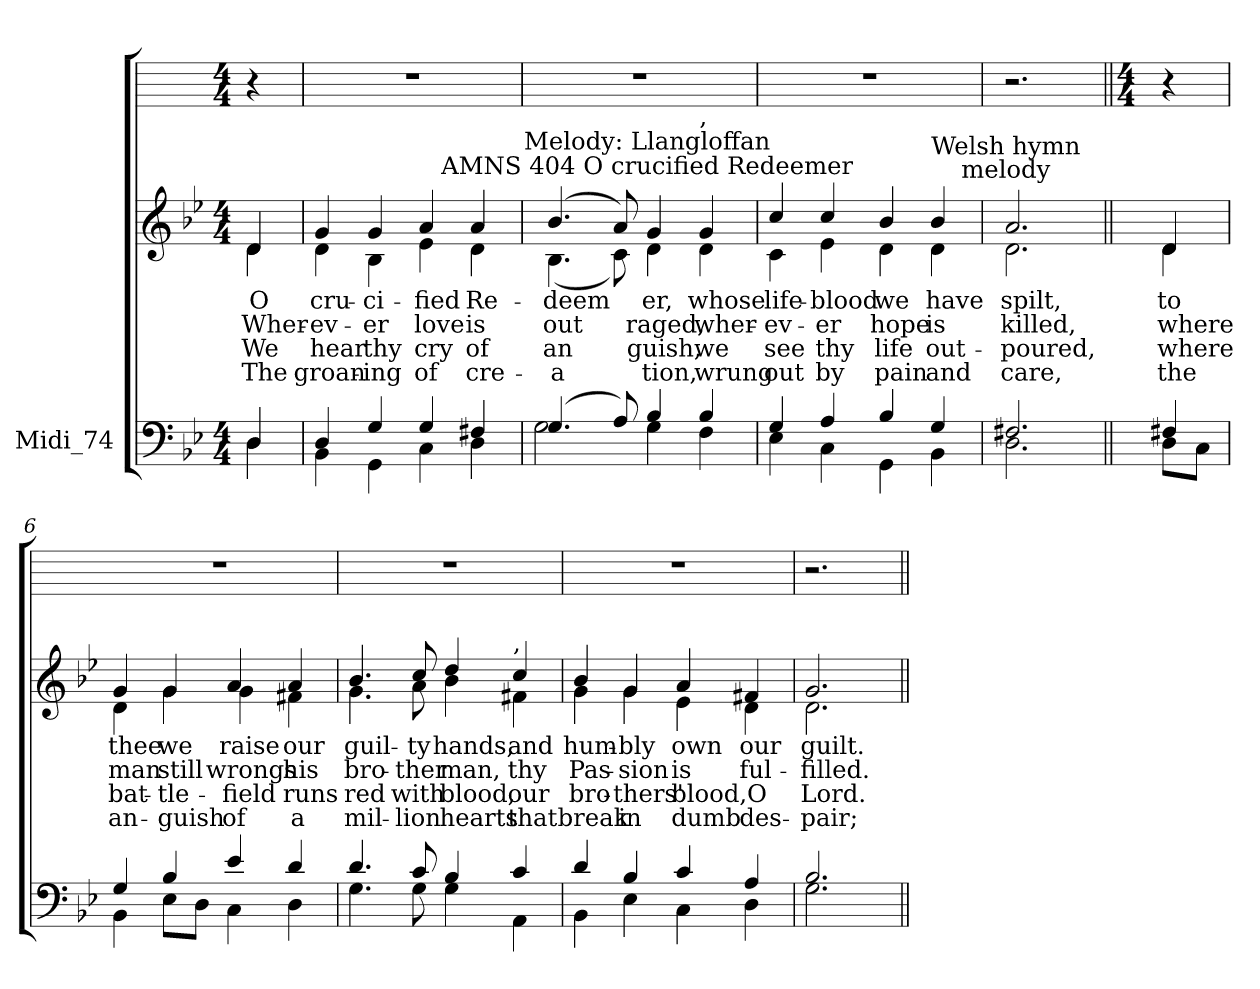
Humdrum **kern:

**kern	**kern	**text	**text	**text	**text	**kern
*part3	*part2	*part2	*part2	*part2	*part2	*part1
*staff3	*staff2	*staff2	*staff2	*staff2	*staff2	*staff1
*I"Midi_74	*	*	*	*	*	*
*clefF4	*clefG2	*	*	*	*	*
*k[b-e-]	*k[b-e-]	*	*	*	*	*
*B-:	*B-:	*	*	*	*	*
*M4/4	*M4/4	*	*	*	*	*M4/4
=	=	=	=	=	=	=
*^	*	*	*	*	*	*
!	!	!LO:TX:a:cj:t=Timothy Rees\n(1874-1939)	!	!	!	!	!
!	!	!	!LO:LY:b	!LO:LY:b	!LO:LY:b	!LO:LY:b	!
*	*	*^	*	*	*	*	*
4D/	4D\	4d/	4d\	O	Wher-	-We	The	4r
=1	=1	=1	=1	=1	=1	=1	=1	=1
!	!	!	!	!LO:LY:b	!LO:LY:b	!LO:LY:b	!LO:LY:b	!
4D/	4BB-\	4g/	4d\	cru-	-ev-	-hear	groan-	1r
!	!	!	!	!LO:LY:b	!LO:LY:b	!LO:LY:b	!LO:LY:b	!
4G/	4GG\	4g/	4B-\	-ci-	-er	thy	ing	.
!	!	!	!	!LO:LY:b	!LO:LY:b	!LO:LY:b	!LO:LY:b	!
4G/	4C\	4a/	4e-\	fied	love	cry	of	.
!	!	!	!	!LO:LY:b	!LO:LY:b	!LO:LY:b	!LO:LY:b	!
4F#X/	4D\	4a/	4d\	Re-	-is	of	cre-	.
=2	=2	=2	=2	=2	=2	=2	=2	=2
!	!	!	!	!LO:LY:b	!LO:LY:b	!LO:LY:b	!LO:LY:b	!
(>4.G/	2G\	(>4.b-/	(<4.B-\	-deem	out	an	a	1r
8A/)	.	8a/)	8c\)	.	.	.	.	.
!	!	!LO:TX:a:cj:t=AMNS 404 O crucified Redeemer	!	!	!	!	!	!
!	!	!LO:TX:a:cj:t=Melody&colon; Llangloffan	!	!	!	!	!	!
!	!	!	!	!LO:LY:b	!LO:LY:b	!LO:LY:b	!LO:LY:b	!
4B-/	4G\	4g/	4d\	er,	raged,	guish,	tion,	.
!	!	!LO:TX:a:t=,	!	!	!	!	!	!
!	!	!	!	!LO:LY:b	!LO:LY:b	!LO:LY:b	!LO:LY:b	!
4B-/	4F\	4g/	4d\	whose	wher-	-we	wrung	.
=3	=3	=3	=3	=3	=3	=3	=3	=3
!	!	!	!	!LO:LY:b	!LO:LY:b	!LO:LY:b	!LO:LY:b	!
4G/	4E-\	4cc/	4c\	life-	-ev-	-see	out	1r
!	!	!	!	!LO:LY:b	!LO:LY:b	!LO:LY:b	!LO:LY:b	!
4A/	4C\	4cc/	4e-\	blood	er	thy	by	.
!	!	!	!	!LO:LY:b	!LO:LY:b	!LO:LY:b	!LO:LY:b	!
4B-/	4GG\	4b-/	4d\	we	hope	life	pain	.
!	!	!	!	!LO:LY:b	!LO:LY:b	!LO:LY:b	!LO:LY:b	!
4G/	4BB-\	4b-/	4d\	have	is	out-	-and	.
=4	=4	=4	=4	=4	=4	=4	=4	=4
!	!	!LO:TX:a:cj:t=Welsh hymn\nmelody	!	!	!	!	!	!
!	!	!	!	!LO:LY:b	!LO:LY:b	!LO:LY:b	!LO:LY:b	!
2.F#X/	2.D\	2.a/	2.d\	spilt,	killed,	poured,	care,	2.r
!!LO:LB:g=z
=5||	=5||	=5||	=5||	=5||	=5||	=5||	=5||	=5||
*	*	*	*	*	*	*	*	*M4/4
!	!	!	!	!LO:LY:b	!LO:LY:b	!LO:LY:b	!LO:LY:b	!
4F#X/	8D\L	4d/	4d\	to	where	where	the	4r
.	8C\J	.	.	.	.	.	.	.
=6	=6	=6	=6	=6	=6	=6	=6	=6
!	!	!	!	!LO:LY:b	!LO:LY:b	!LO:LY:b	!LO:LY:b	!
4G/	4BB-\	4g/	4d\	thee	man	bat-	-an-	1r
!	!	!	!	!LO:LY:b	!LO:LY:b	!LO:LY:b	!LO:LY:b	!
4B-/	8E-\L	4g/	4g\	-we	still	tle-	-guish	.
.	8D\J	.	.	.	.	.	.	.
!	!	!	!	!LO:LY:b	!LO:LY:b	!LO:LY:b	!LO:LY:b	!
4e-	4C\	4a/	4g\	raise	wrongs	field	of	.
!	!	!	!	!LO:LY:b	!LO:LY:b	!LO:LY:b	!LO:LY:b	!
4d/	4D\	4a/	4f#X\	our	his	runs	a	.
=7	=7	=7	=7	=7	=7	=7	=7	=7
!	!	!	!	!LO:LY:b	!LO:LY:b	!LO:LY:b	!LO:LY:b	!
4.d/	4.G\	4.b-/	4.g\	guil-	-bro-	-red	mil-	1r
!	!	!	!	!LO:LY:b	!LO:LY:b	!LO:LY:b	!LO:LY:b	!
8c/	8G\	8cc/	8a\	-ty	ther	with	lion	.
!	!	!	!	!LO:LY:b	!LO:LY:b	!LO:LY:b	!LO:LY:b	!
4B-/	4G\	4dd/	4b-\	hands,	man,	blood,	hearts	.
!	!	!LO:TX:a:t=,	!	!	!	!	!	!
!	!	!	!	!LO:LY:b	!LO:LY:b	!LO:LY:b	!LO:LY:b	!
4c/	4AA\	4cc/	4f#X\	and	thy	our	that	.
=8	=8	=8	=8	=8	=8	=8	=8	=8
!	!	!	!	!LO:LY:b	!LO:LY:b	!LO:LY:b	!LO:LY:b	!
4d/	4BB-\	4b-/	4g\	hum-	-Pas-	-bro-	-break	1r
!	!	!	!	!LO:LY:b	!LO:LY:b	!LO:LY:b	!LO:LY:b	!
4B-/	4E-\	4g/	4g\	bly	sion	thers'	in	.
!	!	!	!	!LO:LY:b	!LO:LY:b	!LO:LY:b	!LO:LY:b	!
4c/	4C\	4a/	4e-\	own	is	blood,	dumb	.
!	!	!	!	!LO:LY:b	!LO:LY:b	!LO:LY:b	!LO:LY:b	!
4A/	4D\	4f#X/	4d\	our	ful-	-O	des-	.
=9	=9	=9	=9	=9	=9	=9	=9	=9
!	!	!	!	!LO:LY:b	!LO:LY:b	!LO:LY:b	!LO:LY:b	!
2.B-/	2.G\	2.g/	2.d\	-guilt.	filled.	Lord.	pair;	2.r
*v	*v	*	*	*	*	*	*	*
*	*v	*v	*	*	*	*	*
=||	=||	=||	=||	=||	=||	=||
*-	*-	*-	*-	*-	*-	*-
